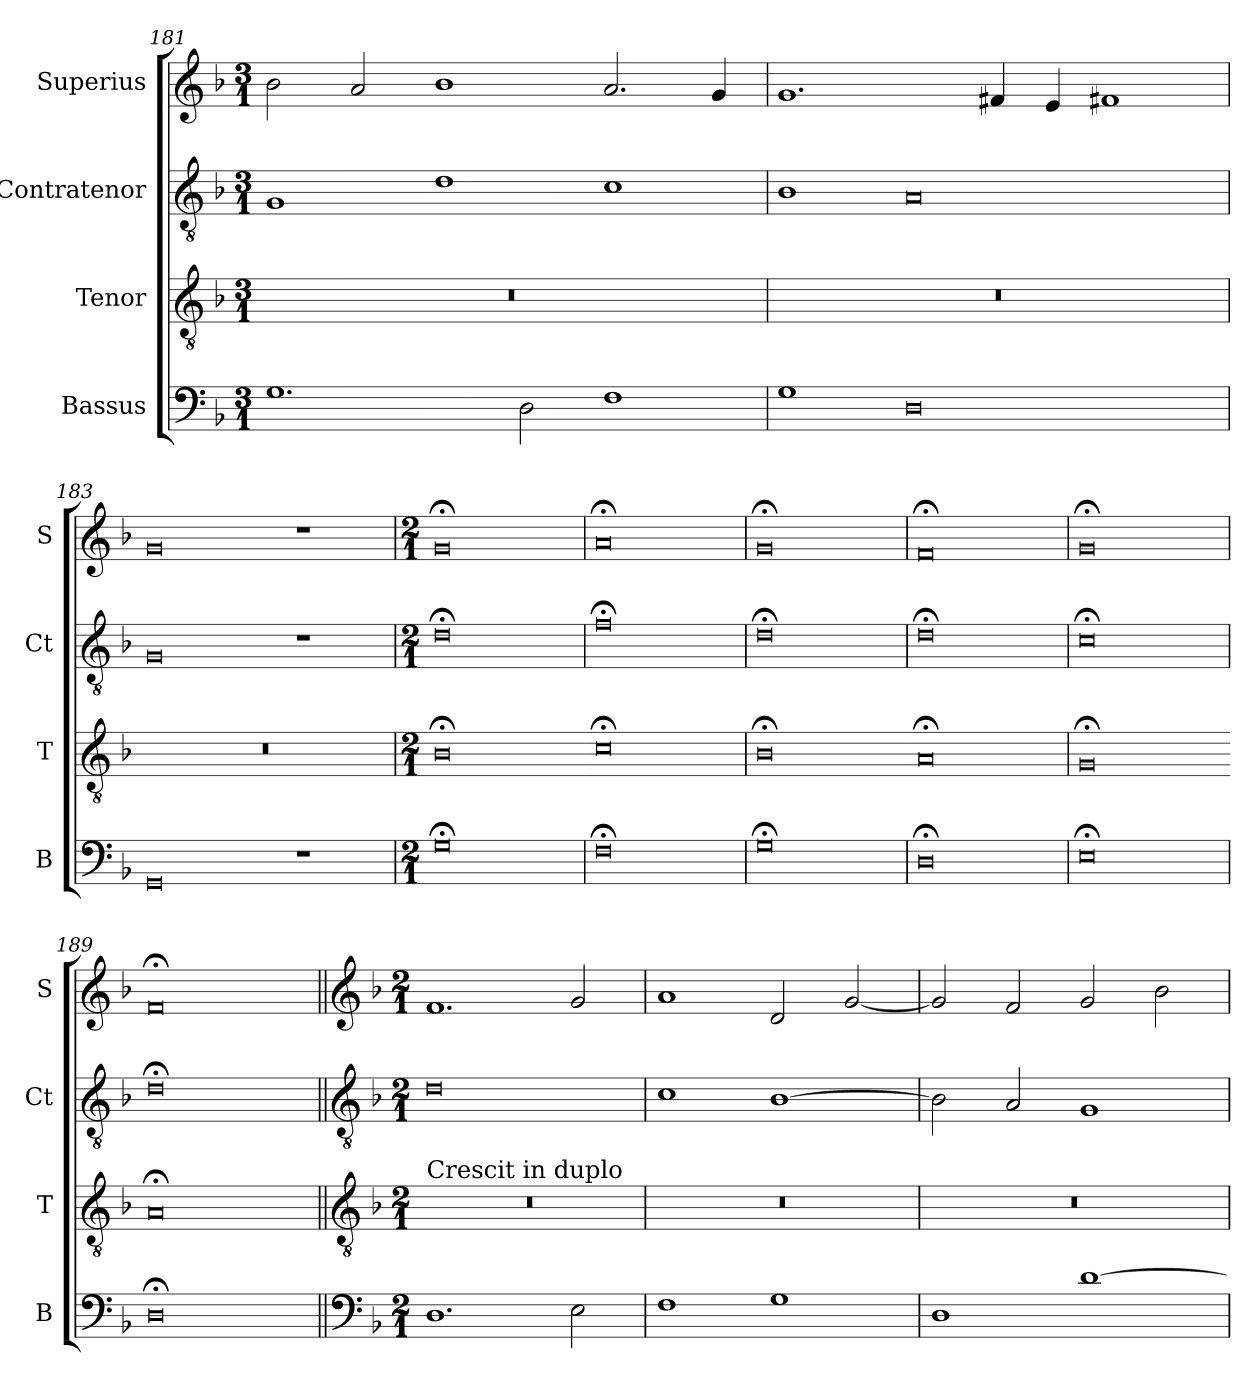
**kern	**kern	**kern	**kern
*part4	*part3	*part2	*part1
*staff4	*staff3	*staff2	*staff1
*I"Bassus	*I"Tenor	*I"Contratenor	*I"Superius
*I'B	*I'T	*I'Ct	*I'S
*clefF4	*clefGv2	*clefGv2	*clefG2
*k[b-]	*k[b-]	*k[b-]	*k[b-]
*M3/1	*M3/1	*M3/1	*M3/1
=181	=181	=181	=181
1.G	0.r	1G	2b-\
.	.	.	2a/
.	.	1d	1b-
2D\	.	.	.
1F	.	1c	2.a/
.	.	.	4g/
=182	=182	=182	=182
1G	0.r	1B-	1.g
0D	.	0A	.
.	.	.	4f#X/
.	.	.	4e/
.	.	.	1f#X
=183	=183	=183	=183
0GG	0.r	0G	0g
1r	.	1r	1r
=184	=184	=184	=184
*M2/1	*M2/1	*M2/1	*M2/1
0G;<	0B-;<	0d;<	0g;<
=185	=185-	=185	=185
0F;<	0c;<	0f;<	0a;<
=186	=186	=186	=186
0G;<	0B-;<	0d;<	0g;<
=187	=187-	=187	=187
0D;<	0A;<	0d;<	0f;<
=188	=188	=188	=188
0E;<	0G;<	0c;<	0g;<
=189	=189-	=189	=189
0D;<	0A;<	0d;<	0f;<
=190||	=190||	=190||	=190||
*clefF4	*clefGv2	*clefGv2	*clefG2
*k[b-]	*k[b-]	*k[b-]	*k[b-]
*M2/1	*M2/1	*M2/1	*M2/1
!	!LO:TX:a:t=Crescit in duplo	!	!
1.D	0r	0d	1.f
2E\	.	.	2g/
=191	=191	=191	=191
1F	0r	1c	1a
1G	.	[1B-	2d/
.	.	.	[2g/
=192	=192	=192	=192
1D	0r	2B-\]	2g/]
.	.	2A/	2f/
[1d	.	1G	2g/
.	.	.	2b-\
=	=	=	=
*-	*-	*-	*-
